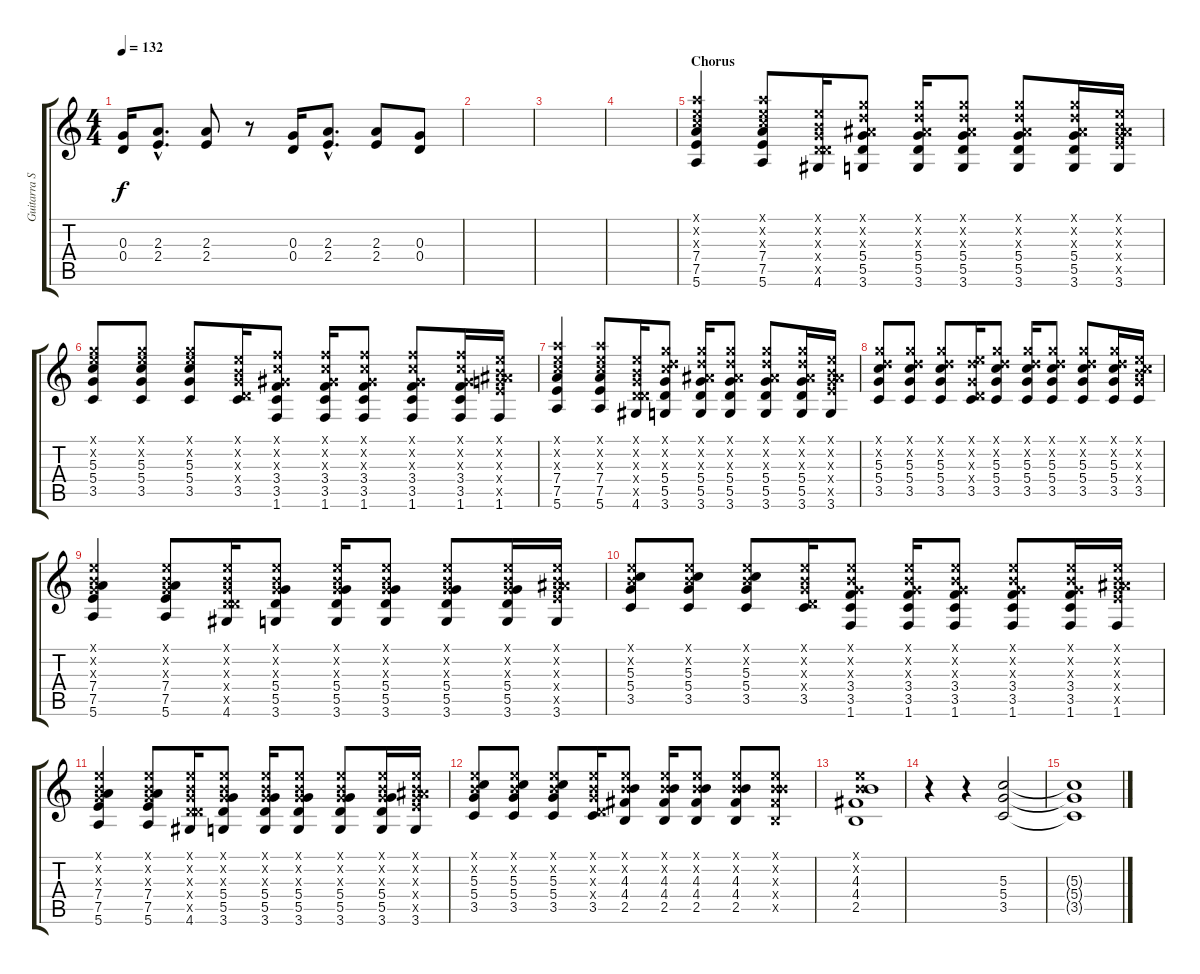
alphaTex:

\track ("Guitarra Solo" "Guitarra S") {instrument overdrivenguitar}
\staff {score tabs}
\tuning (E4 B3 G3 D3 A2 E2) {hide}
\ts (4 4)
\tempo 132
\clef g2
\ks c
(0.3 0.4).16{dy f} (2.3{hac} 2.4{hac}).8{d} (2.3 2.4).8 r.8 (0.3 0.4).16 (2.3{hac} 2.4{hac}).8{d} (2.3 2.4).8 (0.3 0.4).8 |
|
|
|
\section ("" "Chorus")
(5.1{x} 5.2{x} 5.3{x} 7.4 7.5 5.6).4{volume 13 instrument distortionguitar} (5.1{x} 5.2{x} 5.3{x} 7.4 7.5 5.6).8 (0.1{x} 0.2{x} 0.3{x} 0.4{x} 5.5{x} 4.6).16 (3.1{x} 3.2{x} 3.3{x} 5.4 5.5 3.6).8 (3.1{x} 3.2{x} 3.3{x} 5.4 5.5 3.6).16 (3.1{x} 3.2{x} 3.3{x} 5.4 5.5 3.6).8 (3.1{x} 3.2{x} 3.3{x} 5.4 5.5 3.6).8 (3.1{x} 3.2{x} 3.3{x} 5.4 5.5 3.6).16 (0.1{x} 0.2{x} 0.3{x} 8.4{x} 7.5{x} 3.6).16 |
(3.1{x} 5.2{x} 5.3 5.4 3.5).8 (3.1{x} 5.2{x} 5.3 5.4 3.5).8 (3.1{x} 5.2{x} 5.3 5.4 3.5).8 (0.1{x} 0.2{x} 0.3{x} 0.4{x} 3.5).16 (1.1{x} 1.2{x} 1.3{x} 3.4 3.5 1.6).8 (1.1{x} 1.2{x} 1.3{x} 3.4 3.5 1.6).16 (1.1{x} 1.2{x} 1.3{x} 3.4 3.5 1.6).8 (1.1{x} 1.2{x} 1.3{x} 3.4 3.5 1.6).8 (1.1{x} 1.2{x} 1.3{x} 3.4 3.5 1.6).16 (0.1{x} 0.2{x} 0.3{x} 8.4{x} 7.5{x} 1.6).16 |
(5.1{x} 5.2{x} 5.3{x} 7.4 7.5 5.6).4 (5.1{x} 5.2{x} 5.3{x} 7.4 7.5 5.6).8 (0.1{x} 0.2{x} 0.3{x} 0.4{x} 5.5{x} 4.6).16 (3.1{x} 3.2{x} 5.3{x} 5.4 5.5 3.6).8 (3.1{x} 3.2{x} 3.3{x} 5.4 5.5 3.6).16 (3.1{x} 3.2{x} 3.3{x} 5.4 5.5 3.6).8 (3.1{x} 3.2{x} 3.3{x} 5.4 5.5 3.6).8 (3.1{x} 3.2{x} 3.3{x} 5.4 5.5 3.6).16 (0.1{x} 0.2{x} 0.3{x} 8.4{x} 7.5{x} 3.6).16 |
(3.1{x} 3.2{x} 5.3 5.4 3.5).8 (3.1{x} 3.2{x} 5.3 5.4 3.5).8 (3.1{x} 3.2{x} 5.3 5.4 3.5).8 (0.1{x} 3.2{x} 0.3{x} 0.4{x} 3.5).16 (3.1{x} 3.2{x} 5.3 5.4 3.5).8 (3.1{x} 3.2{x} 5.3 5.4 3.5).16 (3.1{x} 3.2{x} 5.3 5.4 3.5).8 (3.1{x} 3.2{x} 5.3 5.4 3.5).8 (3.1{x} 3.2{x} 5.3 5.4 3.5).16 (0.1{x} 0.2{x} 5.3{x} 5.4{x} 3.5).16 |
(0.1{x} 0.2{x} 0.3{x} 7.4 7.5 5.6).4 (0.1{x} 0.2{x} 0.3{x} 7.4 7.5 5.6).8 (0.1{x} 0.2{x} 0.3{x} 0.4{x} 5.5{x} 4.6).16 (0.1{x} 0.2{x} 0.3{x} 5.4 5.5 3.6).8 (0.1{x} 0.2{x} 0.3{x} 5.4 5.5 3.6).16 (0.1{x} 0.2{x} 0.3{x} 5.4 5.5 3.6).8 (0.1{x} 0.2{x} 0.3{x} 5.4 5.5 3.6).8 (0.1{x} 0.2{x} 0.3{x} 5.4 5.5 3.6).16 (0.1{x} 0.2{x} 0.3{x} 8.4{x} 7.5{x} 3.6).16 |
(0.1{x} 0.2{x} 5.3 5.4 3.5).8 (0.1{x} 0.2{x} 5.3 5.4 3.5).8 (0.1{x} 0.2{x} 5.3 5.4 3.5).8 (0.1{x} 0.2{x} 0.3{x} 0.4{x} 3.5).16 (0.1{x} 0.2{x} 0.3{x} 3.4 3.5 1.6).8 (0.1{x} 0.2{x} 0.3{x} 3.4 3.5 1.6).16 (0.1{x} 0.2{x} 0.3{x} 3.4 3.5 1.6).8 (0.1{x} 0.2{x} 0.3{x} 3.4 3.5 1.6).8 (0.1{x} 0.2{x} 0.3{x} 3.4 3.5 1.6).16 (0.1{x} 0.2{x} 0.3{x} 8.4{x} 7.5{x} 1.6).16 |
(0.1{x} 0.2{x} 0.3{x} 7.4 7.5 5.6).4 (0.1{x} 0.2{x} 0.3{x} 7.4 7.5 5.6).8 (0.1{x} 0.2{x} 0.3{x} 0.4{x} 5.5{x} 4.6).16 (0.1{x} 0.2{x} 0.3{x} 5.4 5.5 3.6).8 (0.1{x} 0.2{x} 0.3{x} 5.4 5.5 3.6).16 (0.1{x} 0.2{x} 0.3{x} 5.4 5.5 3.6).8 (0.1{x} 0.2{x} 0.3{x} 5.4 5.5 3.6).8 (0.1{x} 0.2{x} 0.3{x} 5.4 5.5 3.6).16 (0.1{x} 0.2{x} 0.3{x} 8.4{x} 7.5{x} 3.6).16 |
(0.1{x} 0.2{x} 5.3 5.4 3.5).8 (0.1{x} 0.2{x} 5.3 5.4 3.5).8 (0.1{x} 0.2{x} 5.3 5.4 3.5).8 (0.1{x} 0.2{x} 0.3{x} 0.4{x} 3.5).16 (0.1{x} 0.2{x} 4.3 4.4 2.5).8 (0.1{x} 0.2{x} 4.3 4.4 2.5).16 (0.1{x} 0.2{x} 4.3 4.4 2.5).8 (0.1{x} 0.2{x} 4.3 4.4 2.5).8 (0.1{x} 0.2{x} 4.3{x} 4.4{x} 2.5{x}).8 |
(0.1{x} 0.2{x} 4.3 4.4 2.5).1{volume 0} |
r.4 r.4 (5.3 5.4 3.5).2{volume 12} |
(5.3{t} 5.4{t} 3.5{t}).1
